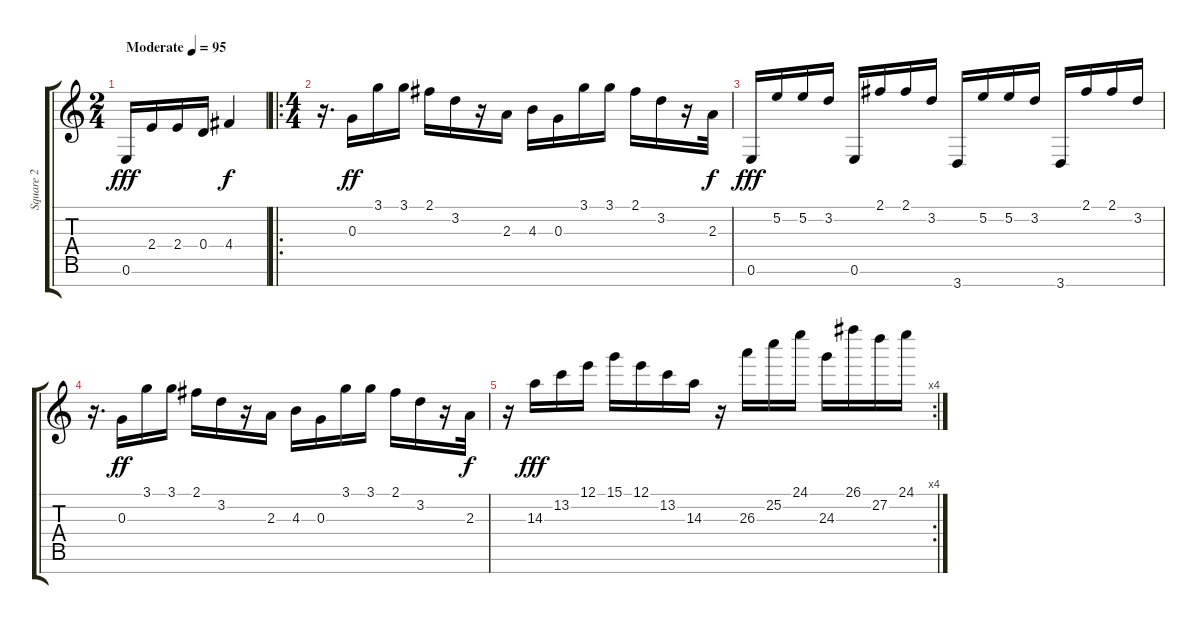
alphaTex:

\track ("Square 2" "Square 2") {instrument electricguitarjazz}
\staff {score tabs}
\tuning (E4 B3 G3 D3 A2 E2 B1) {hide}
\ts (2 4)
\tempo (95 "Moderate")
\clef g2
\ks c
0.6.16{dy fff instrument electricguitarjazz} 2.4.16 2.4.16 0.4.16 4.4.4{dy f volume 16} |
\ro
\ts (4 4)
r.16{d volume 10} 0.3.16{dy ff} 3.1.16 3.1.16 2.1.16 3.2.16 r.16 2.3.16 4.3.16 0.3.16 3.1.16 3.1.16 2.1.16 3.2.16 r.16 2.3.32{dy f} |
0.6.16{dy fff} 5.2.16 5.2.16 3.2.16 0.6.16 2.1.16 2.1.16 3.2.16 3.7.16 5.2.16 5.2.16 3.2.16 3.7.16 2.1.16 2.1.16 3.2.16 |
r.16{d} 0.3.16{dy ff} 3.1.16 3.1.16 2.1.16 3.2.16 r.16 2.3.16 4.3.16 0.3.16 3.1.16 3.1.16 2.1.16 3.2.16 r.16 2.3.32{dy f} |
\rc 4
r.16 14.3.16{dy fff} 13.2.16 12.1.16 15.1.16 12.1.16 13.2.16 14.3.16 r.16 26.3.16 25.2.16 24.1.16 24.3.16 26.1.16 27.2.16 24.1.16
